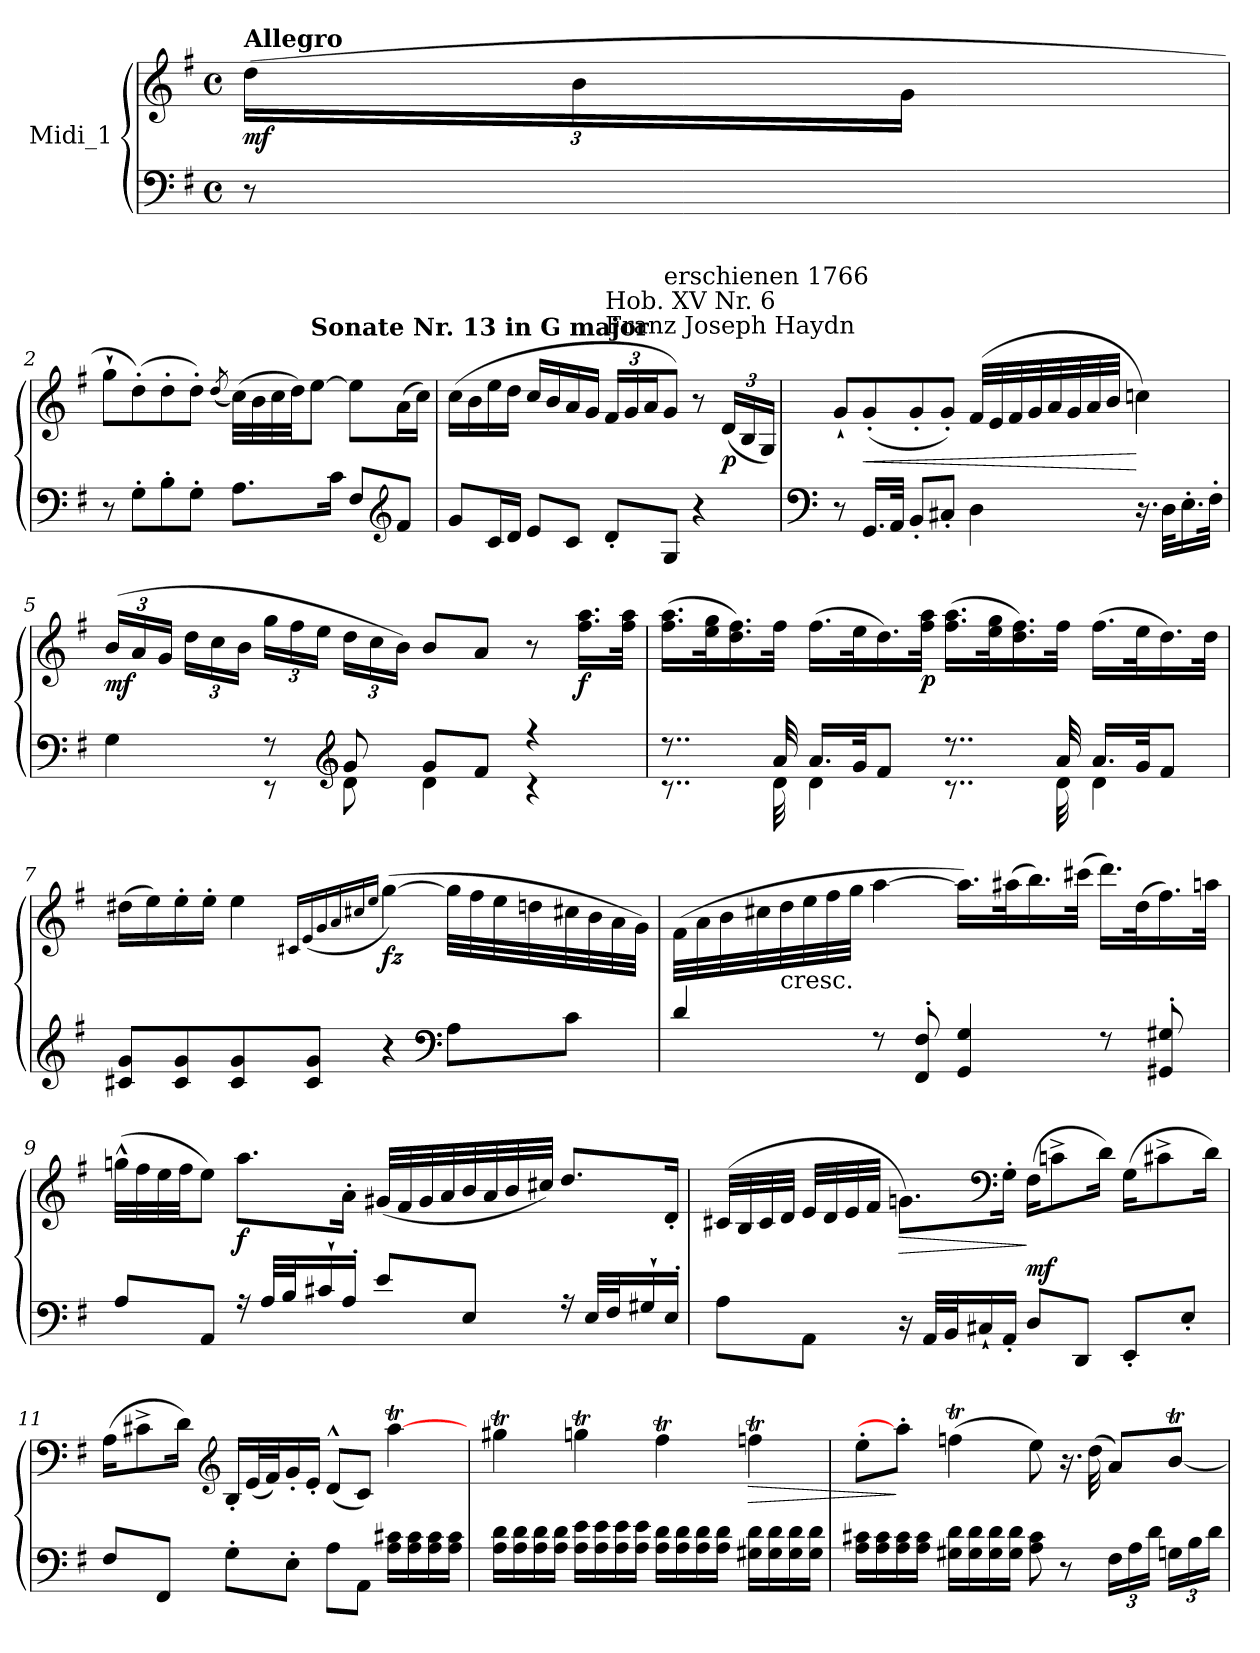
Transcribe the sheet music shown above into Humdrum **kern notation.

**kern	**kern	**dynam
*part1	*part1	*part1
*staff2	*staff1	*staff1/2
*I"Midi_1	*	*
*clefF4	*clefG2	*
*k[f#]	*k[f#]	*
*G:	*G:	*
*M4/4	*M4/4	*
*met(c)	*met(c)	*
*	*Xbrackettup	*
=1	=1	=1
!	!LO:TX:a:B:t=Allegro	!
!	!	!LO:DY:b
8r	(>24dd\LL	mf
.	24b\	.
.	24g\JJ	.
=2	=2	=2
8r	8gg`\L	.
8G'\L	(>8dd'\)	.
8B'\	8dd'\	.
8G'\J	8dd'\J)	.
.	(8qdd/	.
8.A\L	(>32cc\LLL)	.
.	32b\	.
.	32cc\	.
.	32dd\JJ)	.
!	!LO:TX:a:B:t=Sonate Nr. 13 in G major	!
.	[8ee\J	.
16c\Jk	.	.
8F#/L	8ee\L]	.
*clefG2	*	*
8f#/J	(>16a\L	.
.	16cc\JJ)	.
=3	=3	=3
8g/L	(>16cc\LL	.
.	16b\	.
16c/L	16ee\	.
16d/JJ	16dd\JJ	.
8e/L	16cc/LL	.
.	16b/	.
8c/J	16a/	.
.	16g/JJ	.
!	!LO:TX:a:t=Franz Joseph Haydn	!
!	!LO:TX:a:t=Hob. XV Nr. 6	!
8d'/L	24f#/LL	.
.	24g/	.
.	24a/J	.
!	!LO:TX:a:t=erschienen 1766	!
8G/J	8g/J)	.
4r	8r	.
!	!	!LO:DY:b
.	(24d/LL	p
.	24B/	.
.	24G/JJ)	.
!!LO:LB:g=z
=4	=4	=4
*clefF4	*	*
*^	*	*
8r	2ryy	8g`/L	.
!	!	!	!LO:HP:b
16.GG/LL	.	(8g'/	<
32AA/JJk	.	.	.
8BB'/L	.	8g'/	.
8C#X'/J	.	8g'/J)	.
4D\	2ryy	(>32f#/LLL	.
.	.	32e/	.
.	.	32f#/	.
.	.	32g/	.
.	.	32a/	.
.	.	32g/	.
.	.	32a/	.
.	.	32b/JJJ	.
16.r	.	4ccni\)	[
32D\KLL	.	.	.
16.E'\	.	.	.
32F#'\JJk	.	.	.
=5	=5	=5	=5
!	!	!	!LO:DY:b
4G\	4ryy	(>24b/LL	mf
.	.	24a/	.
.	.	24g/JJ	.
.	.	24dd\LL	.
.	.	24cc\	.
.	.	24b\JJ	.
8r	8r	24gg\LL	.
.	.	24ff#\	.
.	.	24ee\JJ	.
*clefG2	*	*	*
8g/	8d\	24dd\LL	.
.	.	24cc\	.
.	.	24b\JJ)	.
8g/L	4d\	8b/L	.
8f#/J	.	8a/J	.
4r	4r	8r	.
!	!	!	!LO:DY:b
.	.	16.ff#\ 16.aa\LL	f
.	.	32ff#\ 32aa\JJk	.
!!LO:LB:g=z
=6	=6	=6	=6
8..r	8..r	(>16.ff#\ 16.aa\LL	.
.	.	32ee\ 32gg\K	.
.	.	16.dd\ 16.ff#\)	.
32a/	32d\	32ff#\JJk	.
16.a/LL	4d\	(>16.ff#\LL	.
32g/JK	.	32ee\K	.
8f#/J	.	16.dd\)	.
!	!	!	!LO:DY:b
.	.	32ff#\ 32aa\JJk	p
8..r	8..r	(>16.ff#\ 16.aa\LL	.
.	.	32ee\ 32gg\K	.
.	.	16.dd\ 16.ff#\)	.
32a/	32d\	32ff#\JJk	.
16.a/LL	4d\	(>16.ff#\LL	.
32g/JK	.	32ee\K	.
8f#/J	.	16.dd\)	.
.	.	32dd\JJk	.
=7	=7	=7	=7
8c#X/ 8g/L	2ryy	(>16dd#X\LL	.
.	.	16ee\)	.
8c#/ 8g/	.	16ee'\	.
.	.	16ee'\JJ	.
8c#/ 8g/	.	4ee\	.
8c#/ 8g/J	.	.	.
.	.	16qc#X/LL	.
.	.	(>16qe/	.
.	.	16qg/	.
.	.	16qa/	.
.	.	16qcc#X/	.
.	.	16qee/JJ	.
!	!	!	!LO:DY:b
4r	4ryy	(>[4gg\)	fz
*clefF4	*	*	*
8A\L	4ryy	32gg\LLL]	.
.	.	32ff#\	.
.	.	32ee\	.
.	.	32ddn\	.
8c#\J	.	32cc#i\	.
.	.	32b\	.
.	.	32a\	.
.	.	32g\JJJ)	.
!!LO:LB:g=z
=8	=8	=8	=8
4d/	1ryy	(>32f#\LLL	.
.	.	32a\	.
.	.	32b\	.
.	.	32cc#X\	.
!	!	!LO:TX:b:t=cresc.	!
.	.	32dd\	.
.	.	32ee\	.
.	.	32ff#\	.
.	.	32gg\JJJ	.
8r	.	[4aa\	.
8FF#/' 8F#/'	.	.	.
4GG/ 4G/	.	16.aa\LL])	.
.	.	(>32aa#X\K	.
.	.	16.bb\)	.
.	.	(>32ccc#X\JJk	.
8r	.	16.ddd\LL)	.
.	.	(>32dd\K	.
8GG#X/' 8G#X/'	.	16.ff#\)	.
.	.	32aan\JJk	.
=9	=9	=9	=9
8A/L	1ryy	(>32ggni^^\LLL	.
.	.	32ff#\	.
.	.	32ee\	.
.	.	32ff#\JJ	.
8AA/J	.	8ee\J)	.
!	!	!	!LO:DY:b
16r	.	8.aa\L	f
32A/LLL	.	.	.
32B/J	.	.	.
16c#X`/	.	.	.
16A'/JJ	.	16a'\Jk	.
8e/L	.	(32g#X/LLL	.
.	.	32f#/	.
.	.	32g#/	.
.	.	32a/	.
8E/J	.	32b/	.
.	.	32a/	.
.	.	32b/	.
.	.	32cc#X/JJJ)	.
16r	.	8.dd/L	.
32E/LLL	.	.	.
32F#/J	.	.	.
16G#X`/	.	.	.
16E'/JJ	.	16d'/Jk	.
*v	*v	*	*
!!LO:LB:g=z
=10	=10	=10
8A\L	(32c#X/LLL	.
.	32B/	.
.	32c#/	.
.	32d/JJJ	.
8AA\J	32e/LLL	.
.	32d/	.
.	32e/	.
.	32f#/JJJ	.
!	!	!LO:HP:b
16r	8.gni\L)	>
32AA/LLL	.	.
32BB/J	.	.
16C#X`/	.	.
*	*clefF4	*
16AA'/JJ	16G'\Jk	.
!	!	!LO:DY:n=1:a=2
8D/L	(>16F#\KL	] mf
.	8cn^\	.
8DD/J	.	.
.	16d\Jk)	.
8EE'/L	(>16G\KL	.
.	8c#X^\	.
8E'/J	.	.
.	16d\Jk)	.
=11	=11	=11
8F#/L	(>16A\KL	.
.	8c#X^\	.
8FF#/J	.	.
.	16d\Jk)	.
*	*clefG2	*
8G'\L	16B'/LL	.
.	(32e/L	.
.	32f#/J)	.
8E'\J	16g'/	.
.	16e'/JJ	.
8A\L	(8d^^/L	.
8AA\J	8c#/J)	.
16A\ 16c#X\LL	[4aaT\	.
16A\ 16c#\	.	.
16A\ 16c#\	.	.
16A\ 16c#\JJ	.	.
!!LO:LB:g=z
=12	=12	=12
16A\ 16d\LL	4gg#Xt\	.
16A\ 16d\	.	.
16A\ 16d\	.	.
16A\ 16d\JJ	.	.
16A\ 16e\LL	4ggnT\	.
16A\ 16e\	.	.
16A\ 16e\	.	.
16A\ 16e\JJ	.	.
16A\ 16d\LL	4ff#t\	.
16A\ 16d\	.	.
16A\ 16d\	.	.
16A\ 16d\JJ	.	.
!	!	!LO:HP:b
16G#X\ 16d\LL	4ffnT\	>
16G#\ 16d\	.	.
16G#\ 16d\	.	.
16G#\ 16d\JJ	.	.
=13	=13	=13
16A\ 16c#X\LL	8ee'\L	.
16A\ 16c#\	.	.
16A\ 16c#\	8aa'\J]	]
16A\ 16c#\JJ	.	.
16G#X\ 16d\LL	(>4ffnT\	.
16G#\ 16d\	.	.
16G#\ 16d\	.	.
16G#\ 16d\JJ	.	.
8A\ 8c#\	8ee\)	.
8r	16.r	.
.	(>32dd\	.
*Xbrackettup	*	*
24F#i\LL	8a/L)	.
24A\	.	.
24d\JJ	.	.
24Gn\LL	[8bt/J	.
24B\	.	.
24d\JJ	.	.
=	=	=
*-	*-	*-
